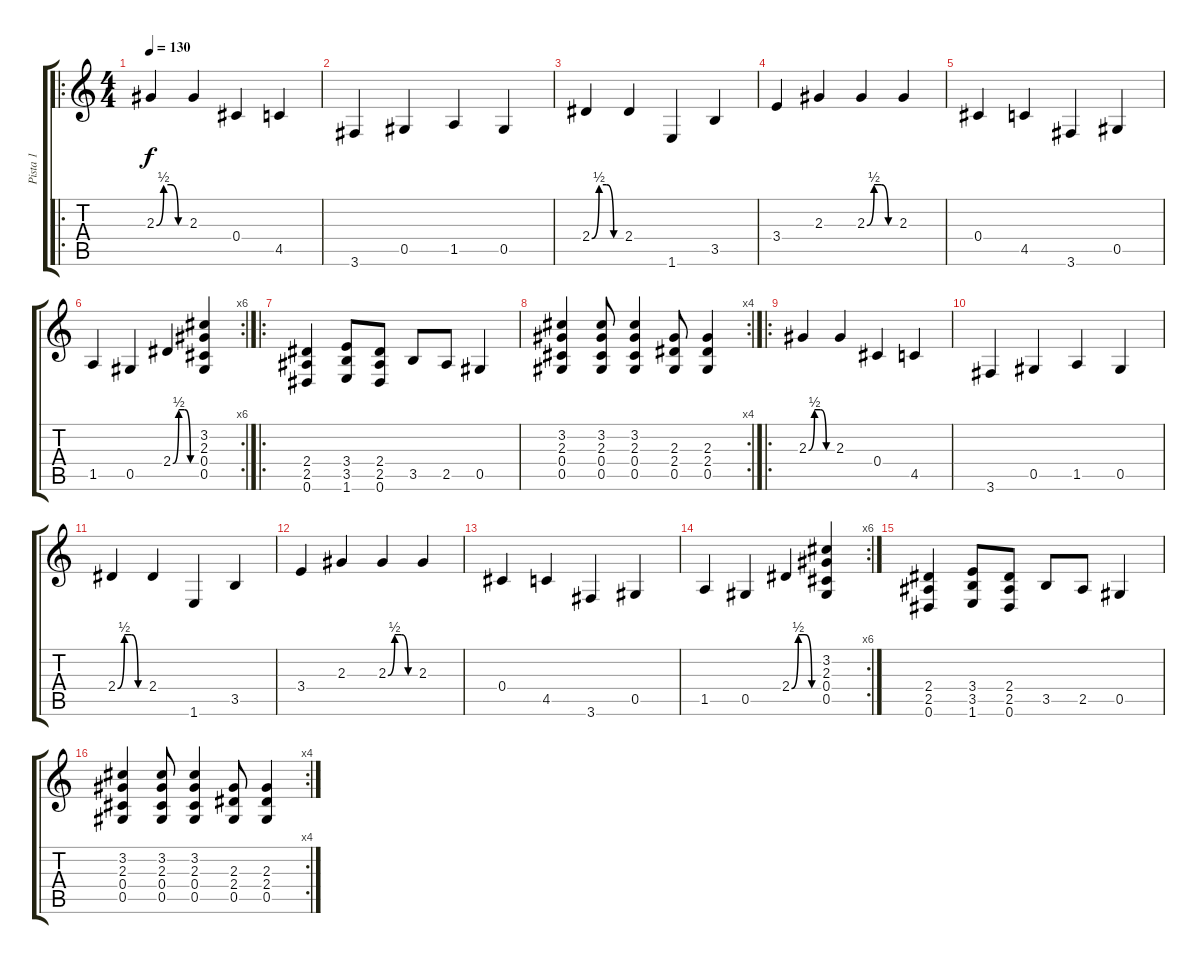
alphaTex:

\track ("Pista 1" "Pista 1") {instrument overdrivenguitar}
\staff {score tabs}
\tuning (Eb4 Bb3 Gb3 Db3 Ab2 Eb2) {hide}
\ro
\ts (4 4)
\tempo 130
\clef g2
\ks c
2.3{be (custom 0 0 15 2 30 2 45 0 60 0)}.4{dy f instrument overdrivenguitar} 2.3.4 0.4.4 4.5.4 |
3.6.4 0.5.4 1.5.4 0.5.4 |
2.4{be (custom 0 0 15 2 30 2 45 0 60 0)}.4 2.4.4 1.6.4 3.5.4 |
3.4.4 2.3.4 2.3{be (custom 0 0 15 2 30 2 45 0 60 0)}.4 2.3.4 |
0.4.4 4.5.4 3.6.4 0.5.4 |
\rc 6
1.5.4 0.5.4 2.4{be (custom 0 0 15 2 30 2 45 0 60 0)}.4 (3.2 2.3 0.4 0.5).4 |
\ro
(2.4 2.5 0.6).4 (3.4 3.5 1.6).8 (2.4 2.5 0.6).8 3.5.8 2.5.8 0.5.4 |
\rc 4
(3.2 2.3 0.4 0.5).4 (3.2 2.3 0.4 0.5).8 (3.2 2.3 0.4 0.5).4 (2.3 2.4 0.5).8 (2.3 2.4 0.5).4 |
\ro
2.3{be (custom 0 0 15 2 30 2 45 0 60 0)}.4 2.3.4 0.4.4 4.5.4 |
3.6.4 0.5.4 1.5.4 0.5.4 |
2.4{be (custom 0 0 15 2 30 2 45 0 60 0)}.4 2.4.4 1.6.4 3.5.4 |
3.4.4 2.3.4 2.3{be (custom 0 0 15 2 30 2 45 0 60 0)}.4 2.3.4 |
0.4.4 4.5.4 3.6.4 0.5.4 |
\rc 6
1.5.4 0.5.4 2.4{be (custom 0 0 15 2 30 2 45 0 60 0)}.4 (3.2 2.3 0.4 0.5).4 |
(2.4 2.5 0.6).4 (3.4 3.5 1.6).8 (2.4 2.5 0.6).8 3.5.8 2.5.8 0.5.4 |
\rc 4
(3.2 2.3 0.4 0.5).4 (3.2 2.3 0.4 0.5).8 (3.2 2.3 0.4 0.5).4 (2.3 2.4 0.5).8 (2.3 2.4 0.5).4
